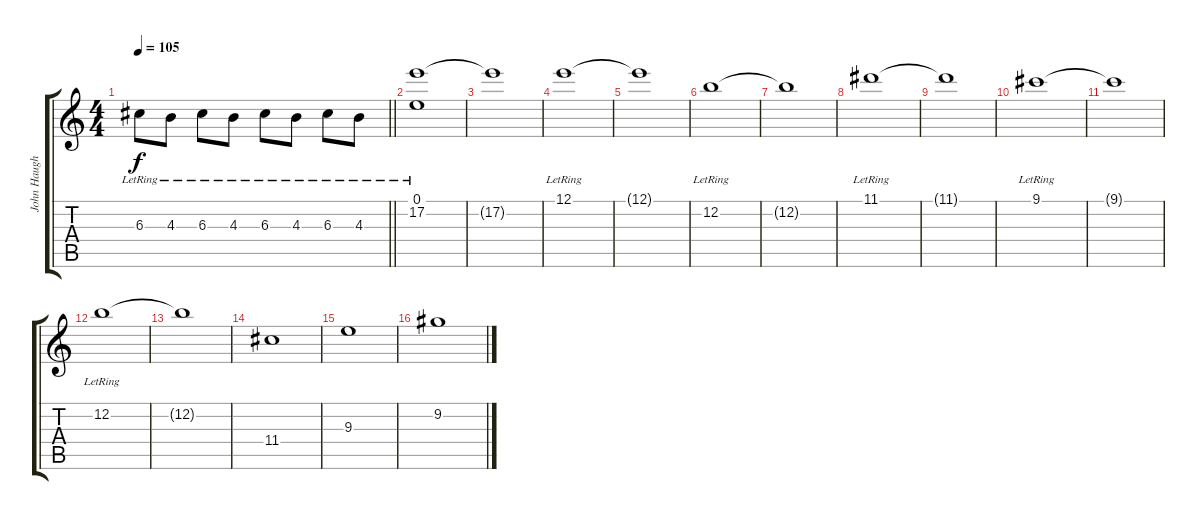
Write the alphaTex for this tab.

\track ("John Haughm" "John Haugh") {instrument overdrivenguitar}
\staff {score tabs}
\tuning (E4 B3 G3 D3 A2 E2) {hide}
\ts (4 4)
\tempo 105
\clef g2
\barLineRight lightlight
\ks c
6.3{lr}.8{dy f} 4.3{lr}.8 6.3{lr}.8 4.3{lr}.8 6.3{lr}.8 4.3{lr}.8 6.3{lr}.8 4.3{lr}.8 |
(0.1 17.2{lr}).1 |
17.2{t}.1 |
12.1{lr}.1 |
12.1{t}.1 |
12.2{lr}.1 |
12.2{t}.1 |
11.1{lr}.1 |
11.1{t}.1 |
9.1{lr}.1 |
9.1{t}.1 |
12.2{lr}.1 |
12.2{t}.1 |
11.4.1 |
9.3.1 |
9.2.1
